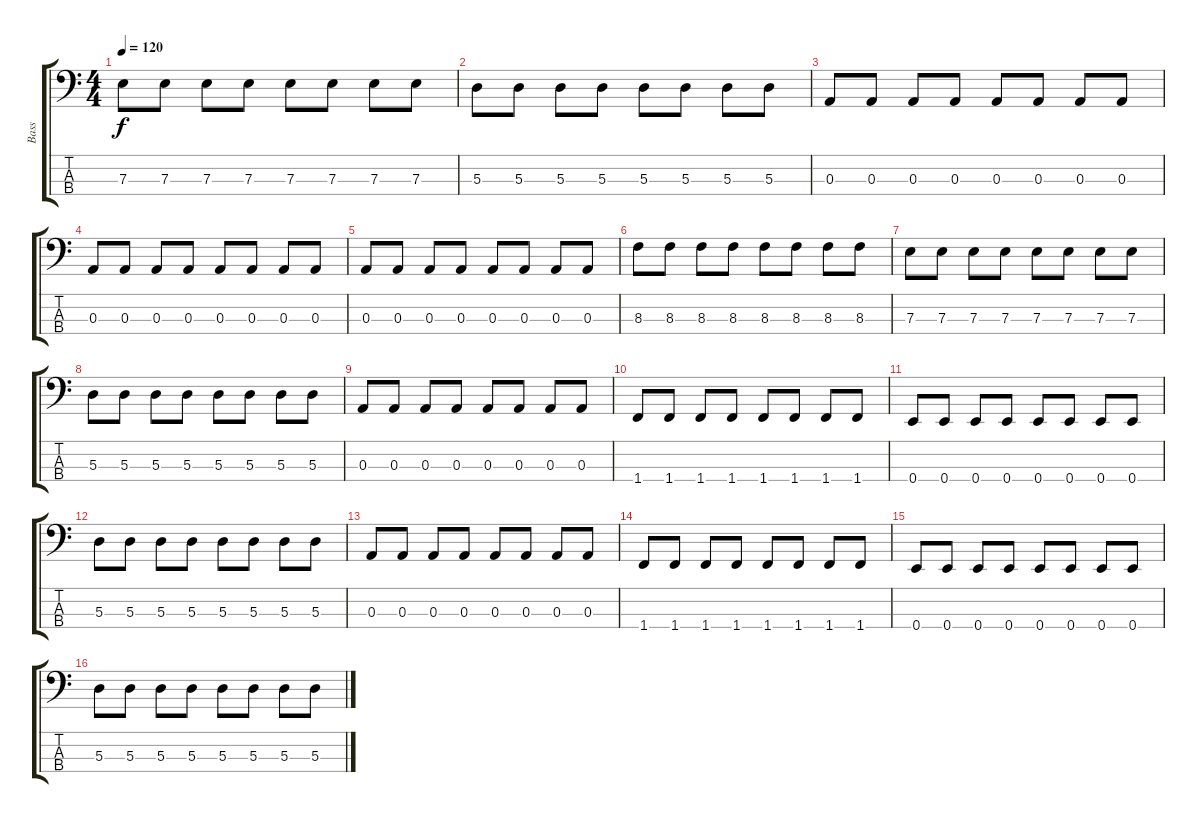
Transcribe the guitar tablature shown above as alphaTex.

\track ("Bass" "Bass") {instrument electricbassfinger}
\staff {score tabs}
\tuning (G2 D2 A1 E1) {hide}
\ts (4 4)
\tempo 120
\clef f4
\ks c
7.3.8{dy f instrument electricbassfinger} 7.3.8 7.3.8 7.3.8 7.3.8 7.3.8 7.3.8 7.3.8 |
5.3.8 5.3.8 5.3.8 5.3.8 5.3.8 5.3.8 5.3.8 5.3.8 |
0.3.8 0.3.8 0.3.8 0.3.8 0.3.8 0.3.8 0.3.8 0.3.8 |
0.3.8 0.3.8 0.3.8 0.3.8 0.3.8 0.3.8 0.3.8 0.3.8 |
0.3.8 0.3.8 0.3.8 0.3.8 0.3.8 0.3.8 0.3.8 0.3.8 |
8.3.8 8.3.8 8.3.8 8.3.8 8.3.8 8.3.8 8.3.8 8.3.8 |
7.3.8 7.3.8 7.3.8 7.3.8 7.3.8 7.3.8 7.3.8 7.3.8 |
5.3.8 5.3.8 5.3.8 5.3.8 5.3.8 5.3.8 5.3.8 5.3.8 |
0.3.8 0.3.8 0.3.8 0.3.8 0.3.8 0.3.8 0.3.8 0.3.8 |
1.4.8 1.4.8 1.4.8 1.4.8 1.4.8 1.4.8 1.4.8 1.4.8 |
0.4.8 0.4.8 0.4.8 0.4.8 0.4.8 0.4.8 0.4.8 0.4.8 |
5.3.8 5.3.8 5.3.8 5.3.8 5.3.8 5.3.8 5.3.8 5.3.8 |
0.3.8 0.3.8 0.3.8 0.3.8 0.3.8 0.3.8 0.3.8 0.3.8 |
1.4.8 1.4.8 1.4.8 1.4.8 1.4.8 1.4.8 1.4.8 1.4.8 |
0.4.8 0.4.8 0.4.8 0.4.8 0.4.8 0.4.8 0.4.8 0.4.8 |
5.3.8 5.3.8 5.3.8 5.3.8 5.3.8 5.3.8 5.3.8 5.3.8
